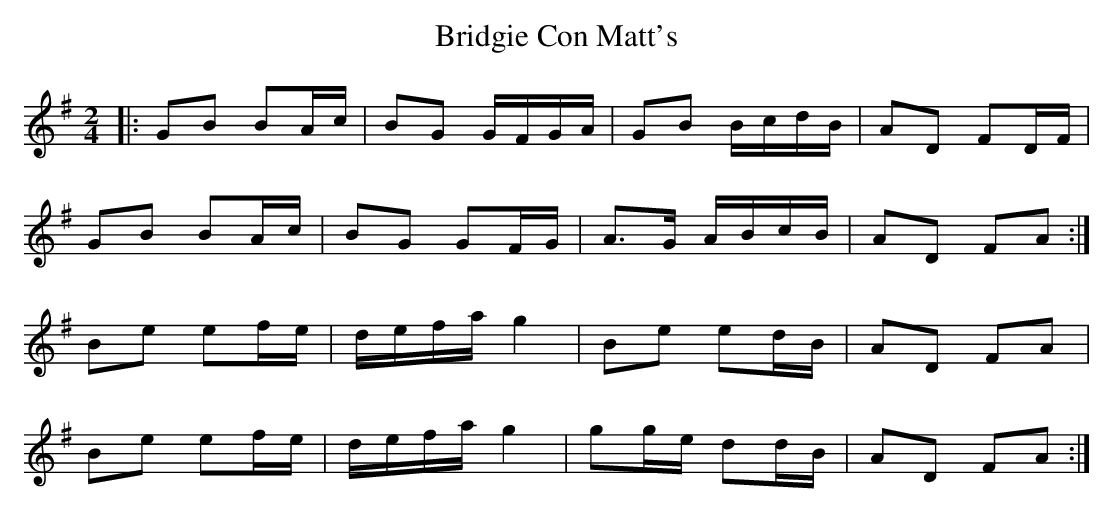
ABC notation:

X:1
T: Bridgie Con Matt's
M: 2/4
L: 1/8
K: Gmaj
|:GB BA/c/|BG G/F/G/A/|GB B/c/d/B/|AD FD/F/|
GB BA/c/|BG GF/G/|A>G A/B/c/B/|AD FA:|
Be ef/e/|d/e/f/a/ g2|Be ed/B/|AD FA|
Be ef/e/|d/e/f/a/ g2|gg/e/ dd/B/|AD FA:|
